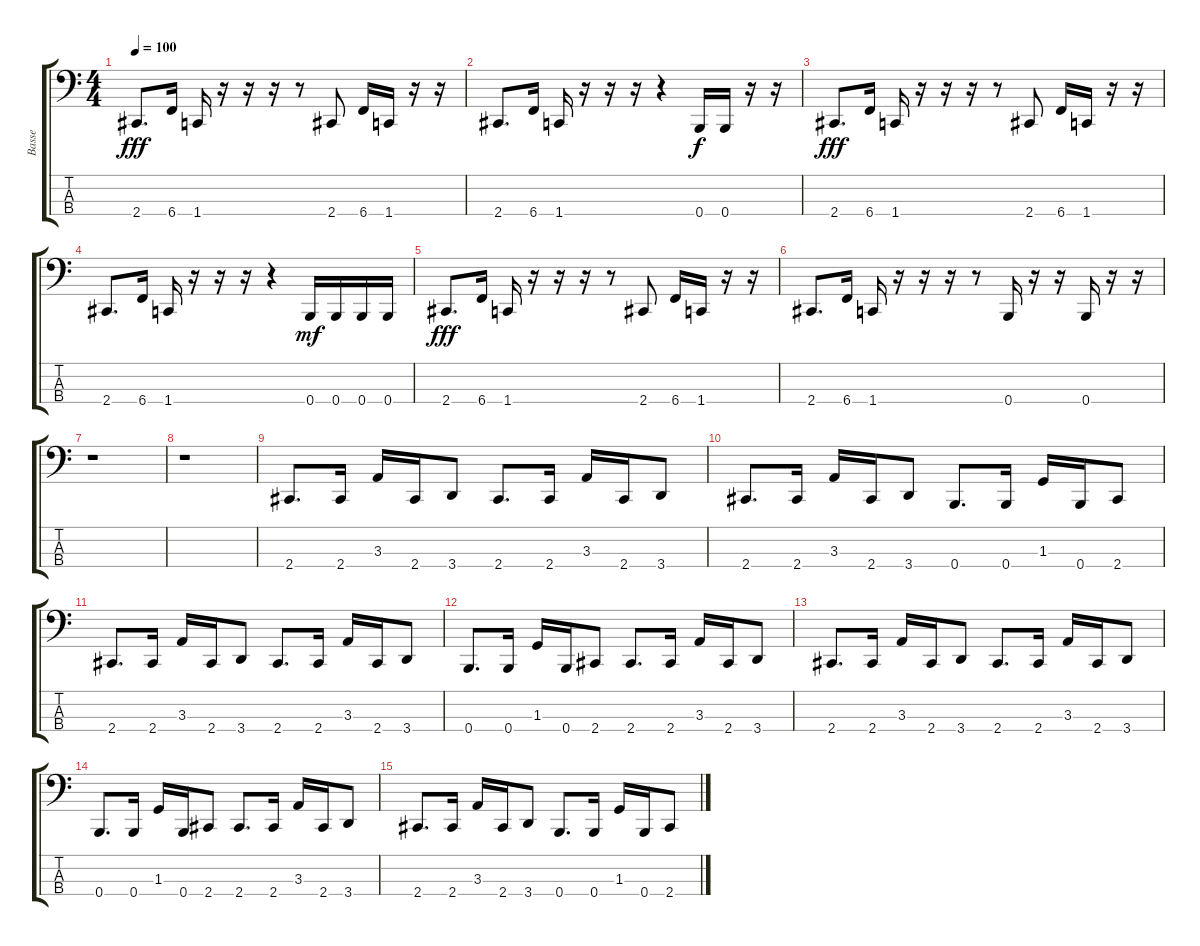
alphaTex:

\track ("Basse" "Basse") {instrument electricbasspick}
\staff {score tabs}
\tuning (E2 B1 Gb1 B0) {hide}
\ts (4 4)
\tempo 100
\clef f4
\ks c
2.4.8{d dy fff} 6.4.16 1.4.16 r.16 r.16 r.16 r.8 2.4.8 6.4.16 1.4.16 r.16 r.16 |
2.4.8{d} 6.4.16 1.4.16 r.16 r.16 r.16 r.4 0.4.16{dy f} 0.4.16 r.16 r.16 |
2.4.8{d dy fff} 6.4.16 1.4.16 r.16 r.16 r.16 r.8 2.4.8 6.4.16 1.4.16 r.16 r.16 |
2.4.8{d} 6.4.16 1.4.16 r.16 r.16 r.16 r.4 0.4.16{dy mf} 0.4.16 0.4.16 0.4.16 |
2.4.8{d dy fff} 6.4.16 1.4.16 r.16 r.16 r.16 r.8 2.4.8 6.4.16 1.4.16 r.16 r.16 |
2.4.8{d} 6.4.16 1.4.16 r.16 r.16 r.16 r.8 0.4.16 r.16 r.16 0.4.16 r.16 r.16 |
r.1 |
r.1 |
2.4.8{d} 2.4.16 3.3.16 2.4.16 3.4.8 2.4.8{d} 2.4.16 3.3.16 2.4.16 3.4.8 |
2.4.8{d} 2.4.16 3.3.16 2.4.16 3.4.8 0.4.8{d} 0.4.16 1.3.16 0.4.16 2.4.8 |
2.4.8{d} 2.4.16 3.3.16 2.4.16 3.4.8 2.4.8{d} 2.4.16 3.3.16 2.4.16 3.4.8 |
0.4.8{d} 0.4.16 1.3.16 0.4.16 2.4.8 2.4.8{d} 2.4.16 3.3.16 2.4.16 3.4.8 |
2.4.8{d} 2.4.16 3.3.16 2.4.16 3.4.8 2.4.8{d} 2.4.16 3.3.16 2.4.16 3.4.8 |
0.4.8{d} 0.4.16 1.3.16 0.4.16 2.4.8 2.4.8{d} 2.4.16 3.3.16 2.4.16 3.4.8 |
2.4.8{d} 2.4.16 3.3.16 2.4.16 3.4.8 0.4.8{d} 0.4.16 1.3.16 0.4.16 2.4.8
